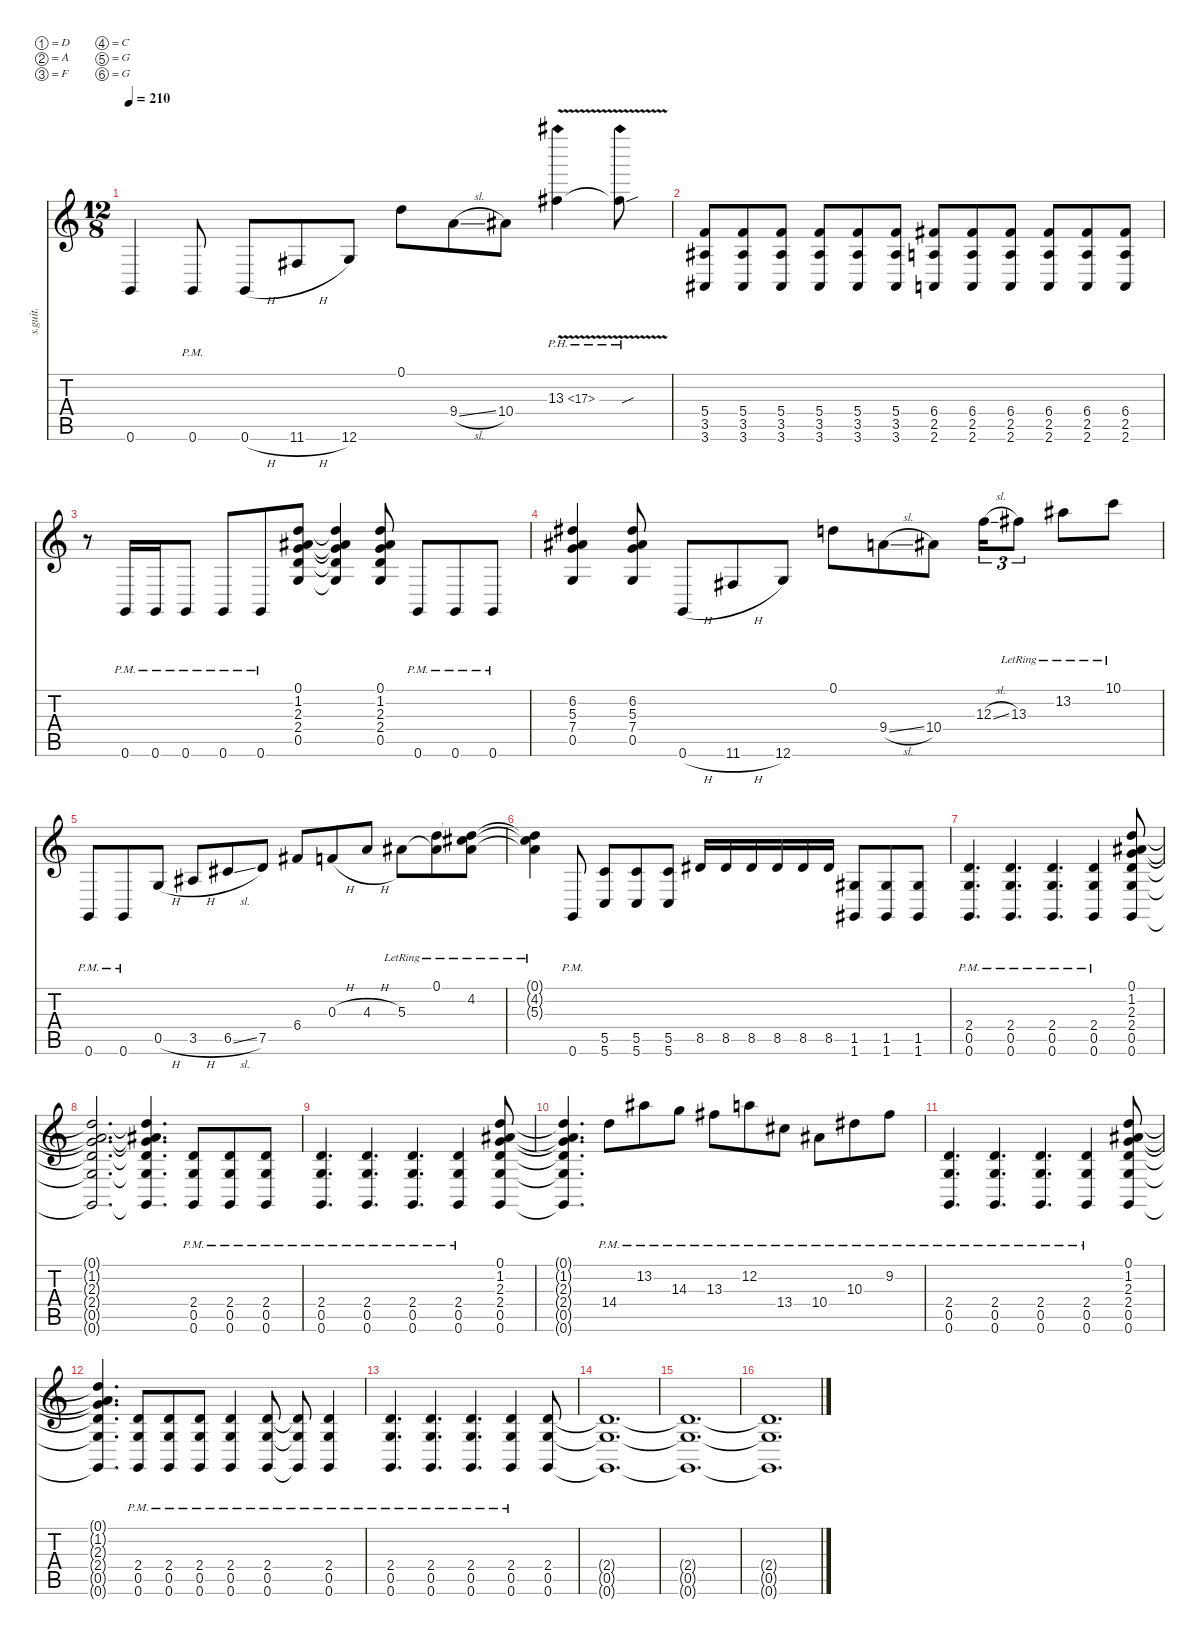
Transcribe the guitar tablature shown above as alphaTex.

\defaultSystemsLayout 4
\hideDynamics
\bracketExtendMode nobrackets
\track ("Rythm Guitar 2" "s.guit.") {instrument distortionguitar}
\staff {score tabs}
\tuning (D4 A3 F3 C3 G2 G1)
\ts (12 8)
\tempo 210
\clef g2
\ks c
0.6{t}.4{lyrics (0 "") lyrics (1 "") lyrics (2 "") lyrics (3 "") lyrics (4 "") dy f} 0.6{pm}.8{lyrics (0 "") lyrics (1 "") lyrics (2 "") lyrics (3 "") lyrics (4 "")} 0.6{h}.8{lyrics (0 "") lyrics (1 "") lyrics (2 "") lyrics (3 "") lyrics (4 "")} 11.6{h acc #}.8{lyrics (0 "") lyrics (1 "") lyrics (2 "") lyrics (3 "") lyrics (4 "")} 12.6.8{lyrics (0 "") lyrics (1 "") lyrics (2 "") lyrics (3 "") lyrics (4 "")} 0.1.8{lyrics (0 "") lyrics (1 "") lyrics (2 "") lyrics (3 "") lyrics (4 "")} 9.4{sl}.8{lyrics (0 "") lyrics (1 "") lyrics (2 "") lyrics (3 "") lyrics (4 "")} 10.4{acc #}.8{lyrics (0 "") lyrics (1 "") lyrics (2 "") lyrics (3 "") lyrics (4 "")} 13.3{ph 4 v acc #}.4{lyrics (0 "") lyrics (1 "") lyrics (2 "") lyrics (3 "") lyrics (4 "")} 13.3{ph 4 v sou t acc #}.8{lyrics (0 "") lyrics (1 "") lyrics (2 "") lyrics (3 "") lyrics (4 "")} |
(5.4 3.5{acc #} 3.6{acc #}).8{lyrics (0 "") lyrics (1 "") lyrics (2 "") lyrics (3 "") lyrics (4 "")} (5.4 3.5{acc #} 3.6{acc #}).8{lyrics (0 "") lyrics (1 "") lyrics (2 "") lyrics (3 "") lyrics (4 "")} (5.4 3.5{acc #} 3.6{acc #}).8{lyrics (0 "") lyrics (1 "") lyrics (2 "") lyrics (3 "") lyrics (4 "")} (5.4 3.5{acc #} 3.6{acc #}).8{lyrics (0 "") lyrics (1 "") lyrics (2 "") lyrics (3 "") lyrics (4 "")} (5.4 3.5{acc #} 3.6{acc #}).8{lyrics (0 "") lyrics (1 "") lyrics (2 "") lyrics (3 "") lyrics (4 "")} (5.4 3.5{acc #} 3.6{acc #}).8{lyrics (0 "") lyrics (1 "") lyrics (2 "") lyrics (3 "") lyrics (4 "")} (6.4{acc #} 2.5 2.6).8{lyrics (0 "") lyrics (1 "") lyrics (2 "") lyrics (3 "") lyrics (4 "")} (6.4{acc #} 2.5 2.6).8{lyrics (0 "") lyrics (1 "") lyrics (2 "") lyrics (3 "") lyrics (4 "")} (6.4{acc #} 2.5 2.6).8{lyrics (0 "") lyrics (1 "") lyrics (2 "") lyrics (3 "") lyrics (4 "")} (6.4{acc #} 2.5 2.6).8{lyrics (0 "") lyrics (1 "") lyrics (2 "") lyrics (3 "") lyrics (4 "")} (6.4{acc #} 2.5 2.6).8{lyrics (0 "") lyrics (1 "") lyrics (2 "") lyrics (3 "") lyrics (4 "")} (6.4{acc #} 2.5 2.6).8{lyrics (0 "") lyrics (1 "") lyrics (2 "") lyrics (3 "") lyrics (4 "")} |
r.8 0.6{pm}.16{lyrics (0 "") lyrics (1 "") lyrics (2 "") lyrics (3 "") lyrics (4 "")} 0.6{pm}.16{lyrics (0 "") lyrics (1 "") lyrics (2 "") lyrics (3 "") lyrics (4 "")} 0.6{pm}.8{lyrics (0 "") lyrics (1 "") lyrics (2 "") lyrics (3 "") lyrics (4 "")} 0.6{pm}.8{lyrics (0 "") lyrics (1 "") lyrics (2 "") lyrics (3 "") lyrics (4 "")} 0.6{pm}.8{lyrics (0 "") lyrics (1 "") lyrics (2 "") lyrics (3 "") lyrics (4 "")} (0.1 1.2{acc #} 2.3 2.4 0.5).8{lyrics (0 "") lyrics (1 "") lyrics (2 "") lyrics (3 "") lyrics (4 "")} (0.5{t} 2.4{t} 2.3{t} 1.2{t acc #} 0.1{t}).4{lyrics (0 "") lyrics (1 "") lyrics (2 "") lyrics (3 "") lyrics (4 "")} (0.1 1.2{acc #} 2.3 2.4 0.5).8{lyrics (0 "") lyrics (1 "") lyrics (2 "") lyrics (3 "") lyrics (4 "")} 0.6{pm}.8{lyrics (0 "") lyrics (1 "") lyrics (2 "") lyrics (3 "") lyrics (4 "")} 0.6{pm}.8{lyrics (0 "") lyrics (1 "") lyrics (2 "") lyrics (3 "") lyrics (4 "")} 0.6{pm}.8{lyrics (0 "") lyrics (1 "") lyrics (2 "") lyrics (3 "") lyrics (4 "")} |
(6.2{acc #} 5.3{acc #} 7.4 0.5).4{lyrics (0 "") lyrics (1 "") lyrics (2 "") lyrics (3 "") lyrics (4 "")} (6.2{acc #} 5.3{acc #} 7.4 0.5).8{lyrics (0 "") lyrics (1 "") lyrics (2 "") lyrics (3 "") lyrics (4 "")} 0.6{h}.8{lyrics (0 "") lyrics (1 "") lyrics (2 "") lyrics (3 "") lyrics (4 "")} 11.6{h acc #}.8{lyrics (0 "") lyrics (1 "") lyrics (2 "") lyrics (3 "") lyrics (4 "")} 12.6.8{lyrics (0 "") lyrics (1 "") lyrics (2 "") lyrics (3 "") lyrics (4 "")} 0.1.8{lyrics (0 "") lyrics (1 "") lyrics (2 "") lyrics (3 "") lyrics (4 "")} 9.4{sl}.8{lyrics (0 "") lyrics (1 "") lyrics (2 "") lyrics (3 "") lyrics (4 "")} 10.4{acc #}.8{lyrics (0 "") lyrics (1 "") lyrics (2 "") lyrics (3 "") lyrics (4 "")} 12.3{sl}.16{tu (3 2) lyrics (0 "") lyrics (1 "") lyrics (2 "") lyrics (3 "") lyrics (4 "") dy mp} 13.3{lr acc #}.8{tu (3 2) lyrics (0 "") lyrics (1 "") lyrics (2 "") lyrics (3 "") lyrics (4 "") dy f} 13.2{lr acc #}.8{lyrics (0 "") lyrics (1 "") lyrics (2 "") lyrics (3 "") lyrics (4 "")} 10.1{lr}.8{lyrics (0 "") lyrics (1 "") lyrics (2 "") lyrics (3 "") lyrics (4 "")} |
0.6{pm}.8{lyrics (0 "") lyrics (1 "") lyrics (2 "") lyrics (3 "") lyrics (4 "")} 0.6{pm}.8{lyrics (0 "") lyrics (1 "") lyrics (2 "") lyrics (3 "") lyrics (4 "")} 0.5{h}.8{lyrics (0 "") lyrics (1 "") lyrics (2 "") lyrics (3 "") lyrics (4 "")} 3.5{h acc #}.8{lyrics (0 "") lyrics (1 "") lyrics (2 "") lyrics (3 "") lyrics (4 "")} 6.5{sl acc #}.8{lyrics (0 "") lyrics (1 "") lyrics (2 "") lyrics (3 "") lyrics (4 "")} 7.5.8{lyrics (0 "") lyrics (1 "") lyrics (2 "") lyrics (3 "") lyrics (4 "")} 6.4{acc #}.8{lyrics (0 "") lyrics (1 "") lyrics (2 "") lyrics (3 "") lyrics (4 "")} 0.3{h}.8{lyrics (0 "") lyrics (1 "") lyrics (2 "") lyrics (3 "") lyrics (4 "")} 4.3{h}.8{lyrics (0 "") lyrics (1 "") lyrics (2 "") lyrics (3 "") lyrics (4 "")} 5.3{lr acc #}.8{lyrics (0 "") lyrics (1 "") lyrics (2 "") lyrics (3 "") lyrics (4 "")} (0.1{lr} 5.3{lr t acc #}).8{lyrics (0 "") lyrics (1 "") lyrics (2 "") lyrics (3 "") lyrics (4 "")} (0.1{lr t} 4.2{lr acc #} 5.3{lr t acc #}).8{lyrics (0 "") lyrics (1 "") lyrics (2 "") lyrics (3 "") lyrics (4 "")} |
(0.1{lr t} 4.2{lr t acc #} 5.3{lr t acc #}).4{lyrics (0 "") lyrics (1 "") lyrics (2 "") lyrics (3 "") lyrics (4 "")} 0.6{pm}.8{lyrics (0 "") lyrics (1 "") lyrics (2 "") lyrics (3 "") lyrics (4 "")} (5.5 5.6).8{lyrics (0 "") lyrics (1 "") lyrics (2 "") lyrics (3 "") lyrics (4 "")} (5.5 5.6).8{lyrics (0 "") lyrics (1 "") lyrics (2 "") lyrics (3 "") lyrics (4 "")} (5.5 5.6).8{lyrics (0 "") lyrics (1 "") lyrics (2 "") lyrics (3 "") lyrics (4 "")} 8.5{acc #}.16{lyrics (0 "") lyrics (1 "") lyrics (2 "") lyrics (3 "") lyrics (4 "")} 8.5{acc #}.16{lyrics (0 "") lyrics (1 "") lyrics (2 "") lyrics (3 "") lyrics (4 "")} 8.5{acc #}.16{lyrics (0 "") lyrics (1 "") lyrics (2 "") lyrics (3 "") lyrics (4 "")} 8.5{acc #}.16{lyrics (0 "") lyrics (1 "") lyrics (2 "") lyrics (3 "") lyrics (4 "")} 8.5{acc #}.16{lyrics (0 "") lyrics (1 "") lyrics (2 "") lyrics (3 "") lyrics (4 "")} 8.5{acc #}.16{lyrics (0 "") lyrics (1 "") lyrics (2 "") lyrics (3 "") lyrics (4 "")} (1.5{acc #} 1.6{acc #}).8{lyrics (0 "") lyrics (1 "") lyrics (2 "") lyrics (3 "") lyrics (4 "")} (1.5{acc #} 1.6{acc #}).8{lyrics (0 "") lyrics (1 "") lyrics (2 "") lyrics (3 "") lyrics (4 "")} (1.5{acc #} 1.6{acc #}).8{lyrics (0 "") lyrics (1 "") lyrics (2 "") lyrics (3 "") lyrics (4 "")} |
(0.5{pm} 0.6{pm} 2.4{pm}).4{d lyrics (0 "") lyrics (1 "") lyrics (2 "") lyrics (3 "") lyrics (4 "") dy mf} (0.5{pm} 0.6{pm} 2.4{pm}).4{d lyrics (0 "") lyrics (1 "") lyrics (2 "") lyrics (3 "") lyrics (4 "")} (0.5{pm} 0.6{pm} 2.4{pm}).4{d lyrics (0 "") lyrics (1 "") lyrics (2 "") lyrics (3 "") lyrics (4 "")} (0.5{pm} 0.6{pm} 2.4{pm}).4{lyrics (0 "") lyrics (1 "") lyrics (2 "") lyrics (3 "") lyrics (4 "")} (0.5 0.6 2.4 2.3 1.2{acc #} 0.1).8{lyrics (0 "") lyrics (1 "") lyrics (2 "") lyrics (3 "") lyrics (4 "")} |
(0.5{t} 0.6{t} 2.4{t} 0.1{t} 1.2{t acc #} 2.3{t}).2{d lyrics (0 "") lyrics (1 "") lyrics (2 "") lyrics (3 "") lyrics (4 "")} (0.6{t} 0.5{t} 2.4{t} 2.3{t} 1.2{t acc #} 0.1{t}).4{d lyrics (0 "") lyrics (1 "") lyrics (2 "") lyrics (3 "") lyrics (4 "")} (0.5{pm} 0.6{pm} 2.4{pm}).8{lyrics (0 "") lyrics (1 "") lyrics (2 "") lyrics (3 "") lyrics (4 "")} (0.5{pm} 0.6{pm} 2.4{pm}).8{lyrics (0 "") lyrics (1 "") lyrics (2 "") lyrics (3 "") lyrics (4 "")} (0.5{pm} 0.6{pm} 2.4{pm}).8{lyrics (0 "") lyrics (1 "") lyrics (2 "") lyrics (3 "") lyrics (4 "")} |
(0.5{pm} 0.6{pm} 2.4{pm}).4{d lyrics (0 "") lyrics (1 "") lyrics (2 "") lyrics (3 "") lyrics (4 "")} (0.5{pm} 0.6{pm} 2.4{pm}).4{d lyrics (0 "") lyrics (1 "") lyrics (2 "") lyrics (3 "") lyrics (4 "")} (0.5{pm} 0.6{pm} 2.4{pm}).4{d lyrics (0 "") lyrics (1 "") lyrics (2 "") lyrics (3 "") lyrics (4 "")} (0.5{pm} 0.6{pm} 2.4{pm}).4{lyrics (0 "") lyrics (1 "") lyrics (2 "") lyrics (3 "") lyrics (4 "")} (0.1 1.2{acc #} 2.3 2.4 0.5 0.6).8{lyrics (0 "") lyrics (1 "") lyrics (2 "") lyrics (3 "") lyrics (4 "")} |
(0.1{t} 1.2{t acc #} 2.3{t} 2.4{t} 0.5{t} 0.6{t}).4{d lyrics (0 "") lyrics (1 "") lyrics (2 "") lyrics (3 "") lyrics (4 "")} 14.4{pm}.8{lyrics (0 "") lyrics (1 "") lyrics (2 "") lyrics (3 "") lyrics (4 "")} 13.2{pm acc #}.8{lyrics (0 "") lyrics (1 "") lyrics (2 "") lyrics (3 "") lyrics (4 "")} 14.3{pm}.8{lyrics (0 "") lyrics (1 "") lyrics (2 "") lyrics (3 "") lyrics (4 "")} 13.3{pm acc #}.8{lyrics (0 "") lyrics (1 "") lyrics (2 "") lyrics (3 "") lyrics (4 "")} 12.2{pm}.8{lyrics (0 "") lyrics (1 "") lyrics (2 "") lyrics (3 "") lyrics (4 "")} 13.4{pm acc #}.8{lyrics (0 "") lyrics (1 "") lyrics (2 "") lyrics (3 "") lyrics (4 "")} 10.4{pm acc #}.8{lyrics (0 "") lyrics (1 "") lyrics (2 "") lyrics (3 "") lyrics (4 "")} 10.3{pm acc #}.8{lyrics (0 "") lyrics (1 "") lyrics (2 "") lyrics (3 "") lyrics (4 "")} 9.2{pm acc #}.8{lyrics (0 "") lyrics (1 "") lyrics (2 "") lyrics (3 "") lyrics (4 "")} |
(0.5{pm} 0.6{pm} 2.4{pm}).4{d lyrics (0 "") lyrics (1 "") lyrics (2 "") lyrics (3 "") lyrics (4 "")} (0.5{pm} 0.6{pm} 2.4{pm}).4{d lyrics (0 "") lyrics (1 "") lyrics (2 "") lyrics (3 "") lyrics (4 "")} (0.5{pm} 0.6{pm} 2.4{pm}).4{d lyrics (0 "") lyrics (1 "") lyrics (2 "") lyrics (3 "") lyrics (4 "")} (0.5{pm} 0.6{pm} 2.4{pm}).4{lyrics (0 "") lyrics (1 "") lyrics (2 "") lyrics (3 "") lyrics (4 "")} (0.5 0.6 2.4 2.3 1.2{acc #} 0.1).8{lyrics (0 "") lyrics (1 "") lyrics (2 "") lyrics (3 "") lyrics (4 "")} |
(0.5{t} 0.6{t} 2.4{t} 0.1{t} 1.2{t acc #} 2.3{t}).4{d lyrics (0 "") lyrics (1 "") lyrics (2 "") lyrics (3 "") lyrics (4 "")} (0.5{pm} 0.6{pm} 2.4{pm}).8{lyrics (0 "") lyrics (1 "") lyrics (2 "") lyrics (3 "") lyrics (4 "")} (0.5{pm} 0.6{pm} 2.4{pm}).8{lyrics (0 "") lyrics (1 "") lyrics (2 "") lyrics (3 "") lyrics (4 "")} (0.5{pm} 0.6{pm} 2.4{pm}).8{lyrics (0 "") lyrics (1 "") lyrics (2 "") lyrics (3 "") lyrics (4 "")} (0.5{pm} 0.6{pm} 2.4{pm}).4{lyrics (0 "") lyrics (1 "") lyrics (2 "") lyrics (3 "") lyrics (4 "")} (0.5{pm} 0.6{pm} 2.4{pm}).8{lyrics (0 "") lyrics (1 "") lyrics (2 "") lyrics (3 "") lyrics (4 "")} (2.4{pm t} 0.5{pm t} 0.6{pm t}).8{lyrics (0 "") lyrics (1 "") lyrics (2 "") lyrics (3 "") lyrics (4 "")} (0.5{pm} 0.6{pm} 2.4{pm}).4{lyrics (0 "") lyrics (1 "") lyrics (2 "") lyrics (3 "") lyrics (4 "")} |
(0.5{pm} 0.6{pm} 2.4{pm}).4{d lyrics (0 "") lyrics (1 "") lyrics (2 "") lyrics (3 "") lyrics (4 "")} (0.5{pm} 0.6{pm} 2.4{pm}).4{d lyrics (0 "") lyrics (1 "") lyrics (2 "") lyrics (3 "") lyrics (4 "")} (0.5{pm} 0.6{pm} 2.4{pm}).4{d lyrics (0 "") lyrics (1 "") lyrics (2 "") lyrics (3 "") lyrics (4 "")} (0.5{pm} 0.6{pm} 2.4{pm}).4{lyrics (0 "") lyrics (1 "") lyrics (2 "") lyrics (3 "") lyrics (4 "")} (0.5 0.6 2.4).8{lyrics (0 "") lyrics (1 "") lyrics (2 "") lyrics (3 "") lyrics (4 "")} |
(0.5{t} 0.6{t} 2.4{t}).1{d lyrics (0 "") lyrics (1 "") lyrics (2 "") lyrics (3 "") lyrics (4 "") dy f} |
(0.5{t} 0.6{t} 2.4{t}).1{d lyrics (0 "") lyrics (1 "") lyrics (2 "") lyrics (3 "") lyrics (4 "")} |
(0.5{t} 0.6{t} 2.4{t}).1{d lyrics (0 "") lyrics (1 "") lyrics (2 "") lyrics (3 "") lyrics (4 "")}
